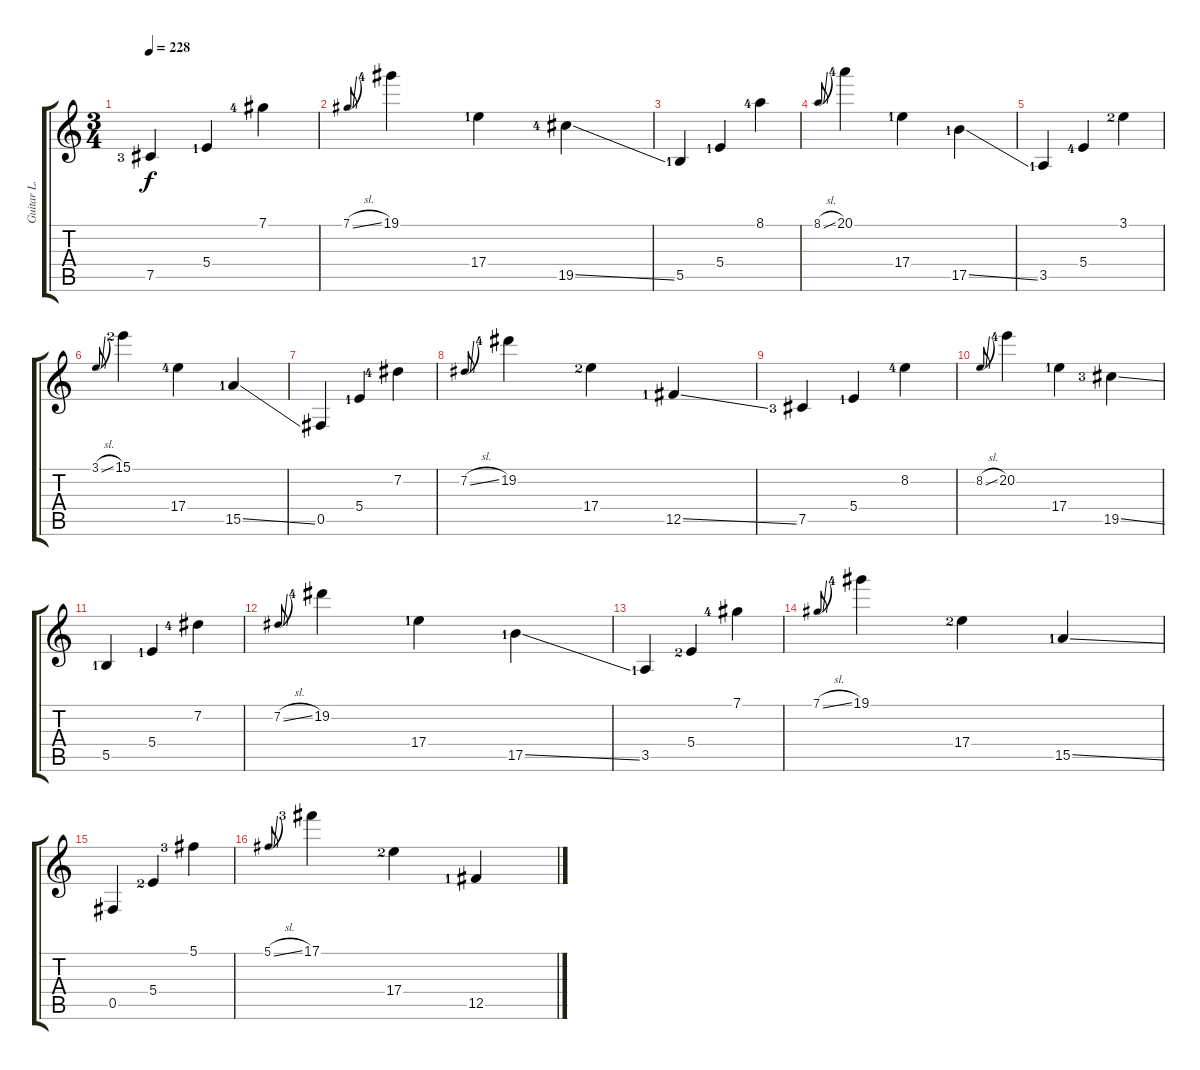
\track ("Guitar L." "Guitar L.") {instrument distortionguitar}
\staff {score tabs}
\tuning (Db4 Ab3 E3 B2 Gb2 B1) {hide}
\ts (3 4)
\tempo 228
\clef g2
\ks c
7.5{lf 4}.4{dy f} 5.4{lf 2}.4 7.1{lf 5}.4 |
7.1{sl}.8{gr onbeat} 19.1{lf 5}.4 17.4{lf 2}.4 19.5{ss lf 5}.4 |
5.5{lf 2}.4 5.4{lf 2}.4 8.1{lf 5}.4 |
8.1{sl}.8{gr onbeat} 20.1{lf 5}.4 17.4{lf 2}.4 17.5{ss lf 2}.4 |
3.5{lf 2}.4 5.4{lf 5}.4 3.1{lf 3}.4 |
3.1{sl}.8{gr onbeat} 15.1{lf 3}.4 17.4{lf 5}.4 15.5{ss lf 2}.4 |
0.5.4 5.4{lf 2}.4 7.2{lf 5}.4 |
7.2{sl}.8{gr onbeat} 19.2{lf 5}.4 17.4{lf 3}.4 12.5{ss lf 2}.4 |
7.5{lf 4}.4 5.4{lf 2}.4 8.2{lf 5}.4 |
8.2{sl}.8{gr onbeat} 20.2{lf 5}.4 17.4{lf 2}.4 19.5{ss lf 4}.4 |
5.5{lf 2}.4 5.4{lf 2}.4 7.2{lf 5}.4 |
7.2{sl}.8{gr onbeat} 19.2{lf 5}.4 17.4{lf 2}.4 17.5{ss lf 2}.4 |
3.5{lf 2}.4 5.4{lf 3}.4 7.1{lf 5}.4 |
7.1{sl}.8{gr onbeat} 19.1{lf 5}.4 17.4{lf 3}.4 15.5{ss lf 2}.4 |
0.5.4 5.4{lf 3}.4 5.1{lf 4}.4 |
5.1{sl}.8{gr onbeat} 17.1{lf 4}.4 17.4{lf 3}.4 12.5{ss lf 2}.4
